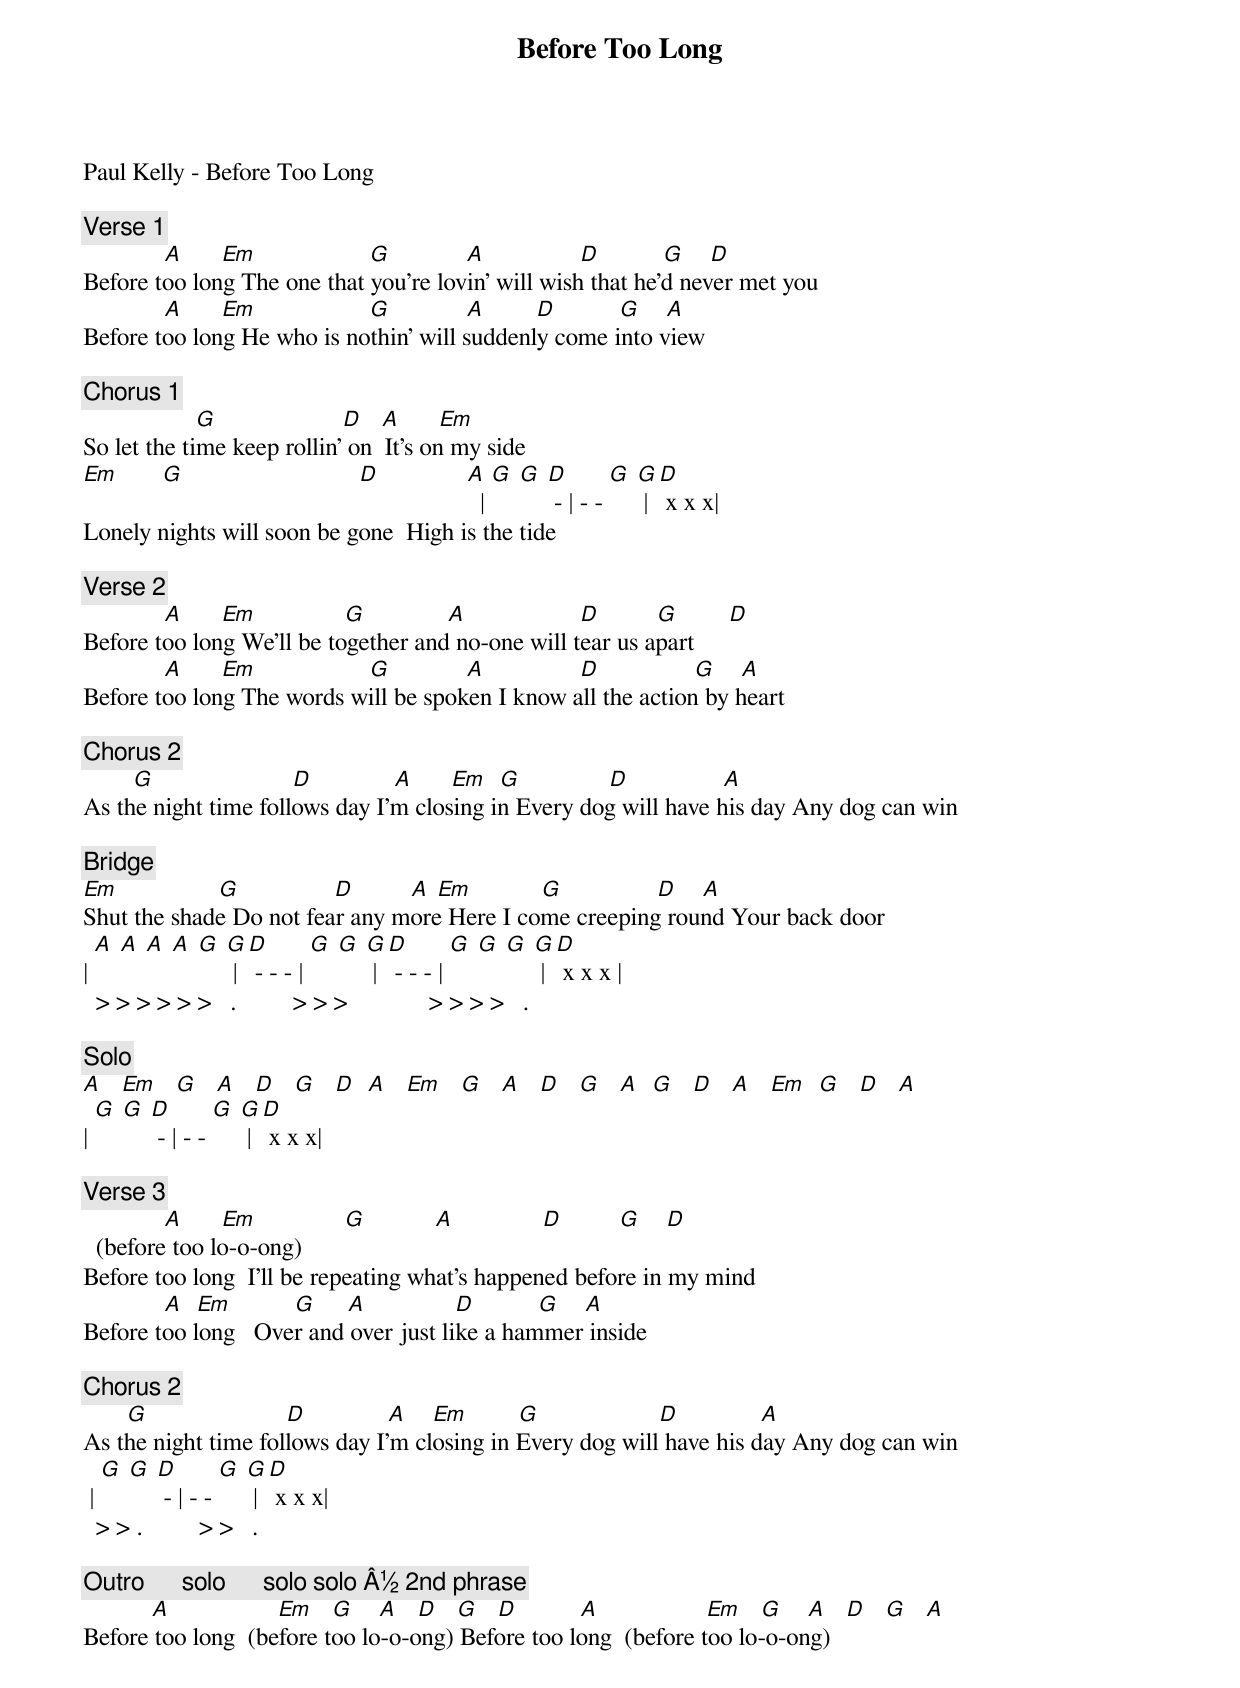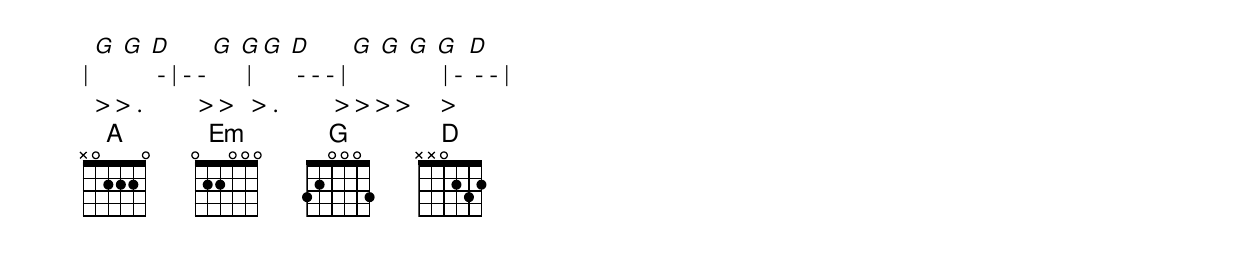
{title: Before Too Long}
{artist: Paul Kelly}
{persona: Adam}
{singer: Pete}
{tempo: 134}
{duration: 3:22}
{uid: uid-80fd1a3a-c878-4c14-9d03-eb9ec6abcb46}
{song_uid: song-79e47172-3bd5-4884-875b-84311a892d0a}



Paul Kelly - Before Too Long

{comment: Verse 1}
             [A]		    [Em]              	   [G]           	[A]              	[D]         	[G]    [D]
Before too long	The one that you're lovin' will wish that he'd never met you
             [A]		    [Em]              	   [G]           	[A]        [D]         	[G]    [A]
Before too long	He who is nothin' will suddenly come into view

{comment: Chorus 1}
                  [G]                   	[D]			[A]    		[Em]
So let the time keep rollin' on		It's on my side
[Em]       [G]                           	[D]		            [A]		| [G] [G] [D] - | - - [G] [G] | [D] x x x|
Lonely nights will soon be gone		High is the tide

{comment: Verse 2}
             [A]		    [Em]              [G]             [A]                  [D]         [G]        [D]
Before too long	We'll be together and no-one will tear us apart
             [A]		    [Em]              	   [G]           	[A]              	[D]         	     [G]    [A]
Before too long	The words will be spoken I know all the action by heart

{comment: Chorus 2}
       	[G]                    		[D]             [A]    		[Em] 	[G]       		     [D]             		[A]
As the night time follows day I'm closing in	Every dog will have his day Any dog can win

{comment: Bridge}
[Em]                [G]	          	   [D]        	[A]	[Em]           [G]              	[D]				[A]
Shut the shade	Do not fear any more	Here I come creeping round	Your back door
| [A] [A] [A] [A] [G] [G] | [D] - - - | [G] [G] [G] | [D] - - - | [G] [G] [G] [G] | [D] x x x |
  > > > > > >   .         > > >             > > > >   .

{comment: Solo}
[A]   [Em]   [G]   [A]   [D]   [G]   [D]		[A]   [Em]   [G]   [A]   [D]   [G]   [A]		[G]   [D]   [A]   [Em]  [G]   [D]   [A]
| [G] [G] [D] - | - - [G] [G] | [D] x x x|

{comment: Verse 3}
             [A]		    [Em]              [G]           [A]              [D]         [G]    [D]
		(before too lo-o-ong)
Before too long  I'll be repeating what's happened before in my mind
             [A]		[Em]          [G]     [A]              [D]         	[G]    [A]
Before too long   Over and over just like a hammer inside

{comment: Chorus 2}
       [G]                    		[D]             [A]    [Em]		      [G]                   [D]             [A]
As the night time follows day I'm closing in	Every dog will have his day Any dog can win
 | [G] [G] [D] - | - - [G] [G] | [D] x x x|
  > > .         > >   .

{comment: Outro 					solo						solo	solo Â½ 2nd phrase}
           [A]                 [Em]   [G]    [A]   [D]   [G]   [D]		        [A]                 [Em]   [G]    [A]   [D]   [G]   [A]
Before too long  (before too lo-o-ong)	Before too long  (before too lo-o-ong)

| [G] [G] [D] - | - - [G] [G] | [G] [D] - - - | [G] [G] [G] [G] | - [D] - - |
  > > .         > >   > .         > > > >     >
